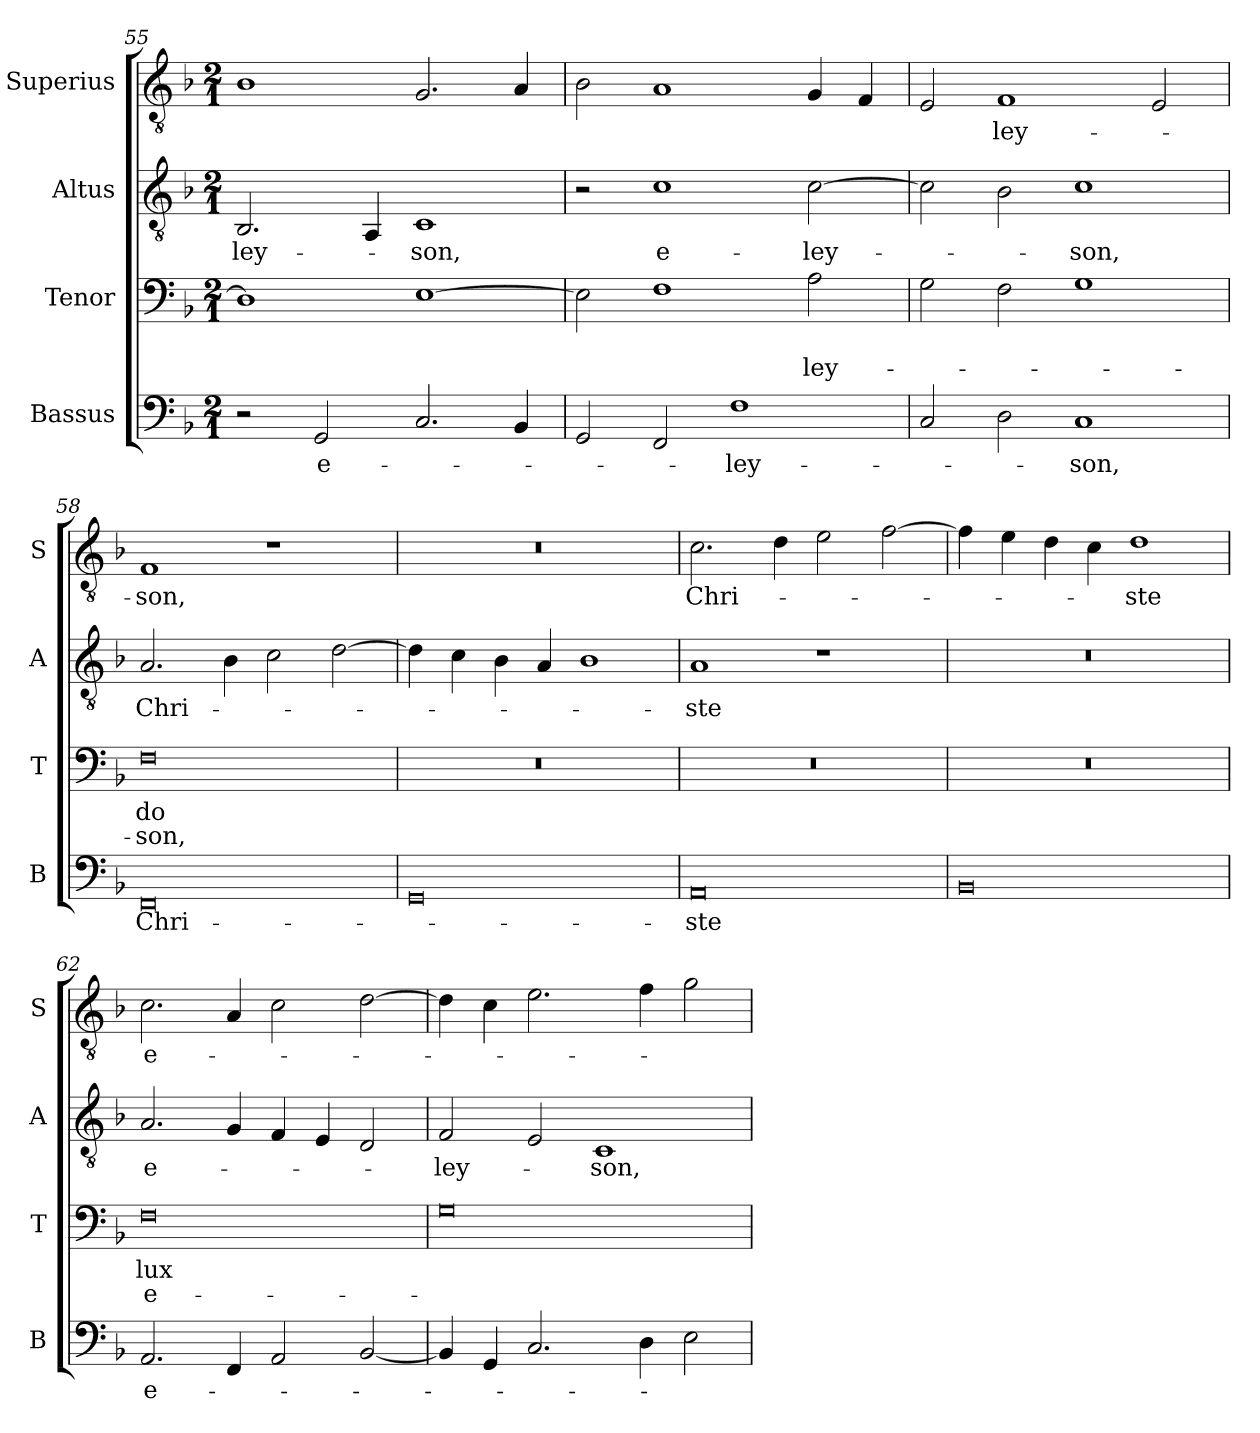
**kern	**text	**kern	**text	**text	**kern	**text	**kern	**text
*part4	*part4	*part3	*part3	*part3	*part2	*part2	*part1	*part1
*staff4	*staff4	*staff3	*staff3	*staff3	*staff2	*staff2	*staff1	*staff1
*I"Bassus	*	*I"Tenor	*	*	*I"Altus	*	*I"Superius	*
*I'B	*	*I'T	*	*	*I'A	*	*I'S	*
*clefF4	*	*clefF4	*	*	*clefGv2	*	*clefGv2	*
*k[b-]	*	*k[b-]	*	*	*k[b-]	*	*k[b-]	*
*d:	*	*d:	*	*	*d:	*	*d:	*
*M2/1	*	*M2/1	*	*	*M2/1	*	*M2/1	*
=55	=55	=55	=55	=55	=55	=55	=55	=55
!	!	!	!	!	!	!LO:LY:i	!	!
2r	.	1D]	.	.	2.BB-	-ley-	1B-	.
!	!LO:LY:i	!	!	!	!	!	!	!
2GG	e-	.	.	.	.	.	.	.
.	.	.	.	.	4AA	.	.	.
!	!	!	!	!	!	!LO:LY:i	!	!
2.C	.	[1E	.	.	1C	-son,	2.G	.
4BB-	.	.	.	.	.	.	4A	.
=56	=56	=56	=56	=56	=56	=56	=56	=56
2GG	.	2E]	.	.	2r	.	2B-	.
!	!	!	!	!	!	!LO:LY:i	!	!
2FF	.	1F	.	.	1c	e-	1A	.
!	!LO:LY:i	!	!	!	!	!	!	!
1F	-ley-	.	.	.	.	.	.	.
!	!	!	!	!LO:LY:i	!	!LO:LY:i	!	!
.	.	2A	.	-ley-	[2c	-ley-	4G	.
.	.	.	.	.	.	.	4F	.
=57	=57	=57	=57	=57	=57	=57	=57	=57
2C	.	2G	.	.	2c]	.	2E	.
!	!	!	!	!	!	!	!	!LO:LY:i
2D	.	2F	.	.	2B-	.	1F	-ley-
!	!LO:LY:i	!	!	!	!	!LO:LY:i	!	!
1C	-son,	1G	.	.	1c	-son,	.	.
.	.	.	.	.	.	.	2E	.
=58	=58	=58	=58	=58	=58	=58	=58	=58
!	!LO:LY:i	!	!	!LO:LY:i	!	!LO:LY:i	!	!LO:LY:i
0FF	Chri-	0F	-do	-son,	2.A	Chri-	1F	-son,
.	.	.	.	.	4B-	.	.	.
.	.	.	.	.	2c	.	1r	.
.	.	.	.	.	[2d	.	.	.
=59	=59	=59	=59	=59	=59	=59	=59	=59
0GG	.	0r	.	.	4d]	.	0r	.
.	.	.	.	.	4c	.	.	.
.	.	.	.	.	4B-	.	.	.
.	.	.	.	.	4A	.	.	.
.	.	.	.	.	1B-	.	.	.
=60	=60	=60	=60	=60	=60	=60	=60	=60
!	!LO:LY:i	!	!	!	!	!LO:LY:i	!	!LO:LY:i
0AA	-ste	0r	.	.	1A	-ste	2.c	Chri-
.	.	.	.	.	.	.	4d	.
.	.	.	.	.	1r	.	2e	.
.	.	.	.	.	.	.	[2f	.
=61	=61	=61	=61	=61	=61	=61	=61	=61
0BB-	.	0r	.	.	0r	.	4f]	.
.	.	.	.	.	.	.	4e	.
.	.	.	.	.	.	.	4d	.
.	.	.	.	.	.	.	4c	.
!	!	!	!	!	!	!	!	!LO:LY:i
.	.	.	.	.	.	.	1d	-ste
=62	=62	=62	=62	=62	=62	=62	=62	=62
!	!LO:LY:i	!	!	!LO:LY:i	!	!LO:LY:i	!	!LO:LY:i
2.AA	e-	0F	lux	e-	2.A	e-	2.c	e-
4FF	.	.	.	.	4G	.	4A	.
2AA	.	.	.	.	4F	.	2c	.
.	.	.	.	.	4E	.	.	.
[2BB-	.	.	.	.	2D	.	[2d	.
=63	=63	=63	=63	=63	=63	=63	=63	=63
!	!	!	!	!	!	!LO:LY:i	!	!
4BB-]	.	0G	.	.	2F	-ley-	4d]	.
4GG	.	.	.	.	.	.	4c	.
2.C	.	.	.	.	2E	.	2.e	.
!	!	!	!	!	!	!LO:LY:i	!	!
.	.	.	.	.	1C	-son,	.	.
4D	.	.	.	.	.	.	4f	.
2E	.	.	.	.	.	.	2g	.
=	=	=	=	=	=	=	=	=
*-	*-	*-	*-	*-	*-	*-	*-	*-
